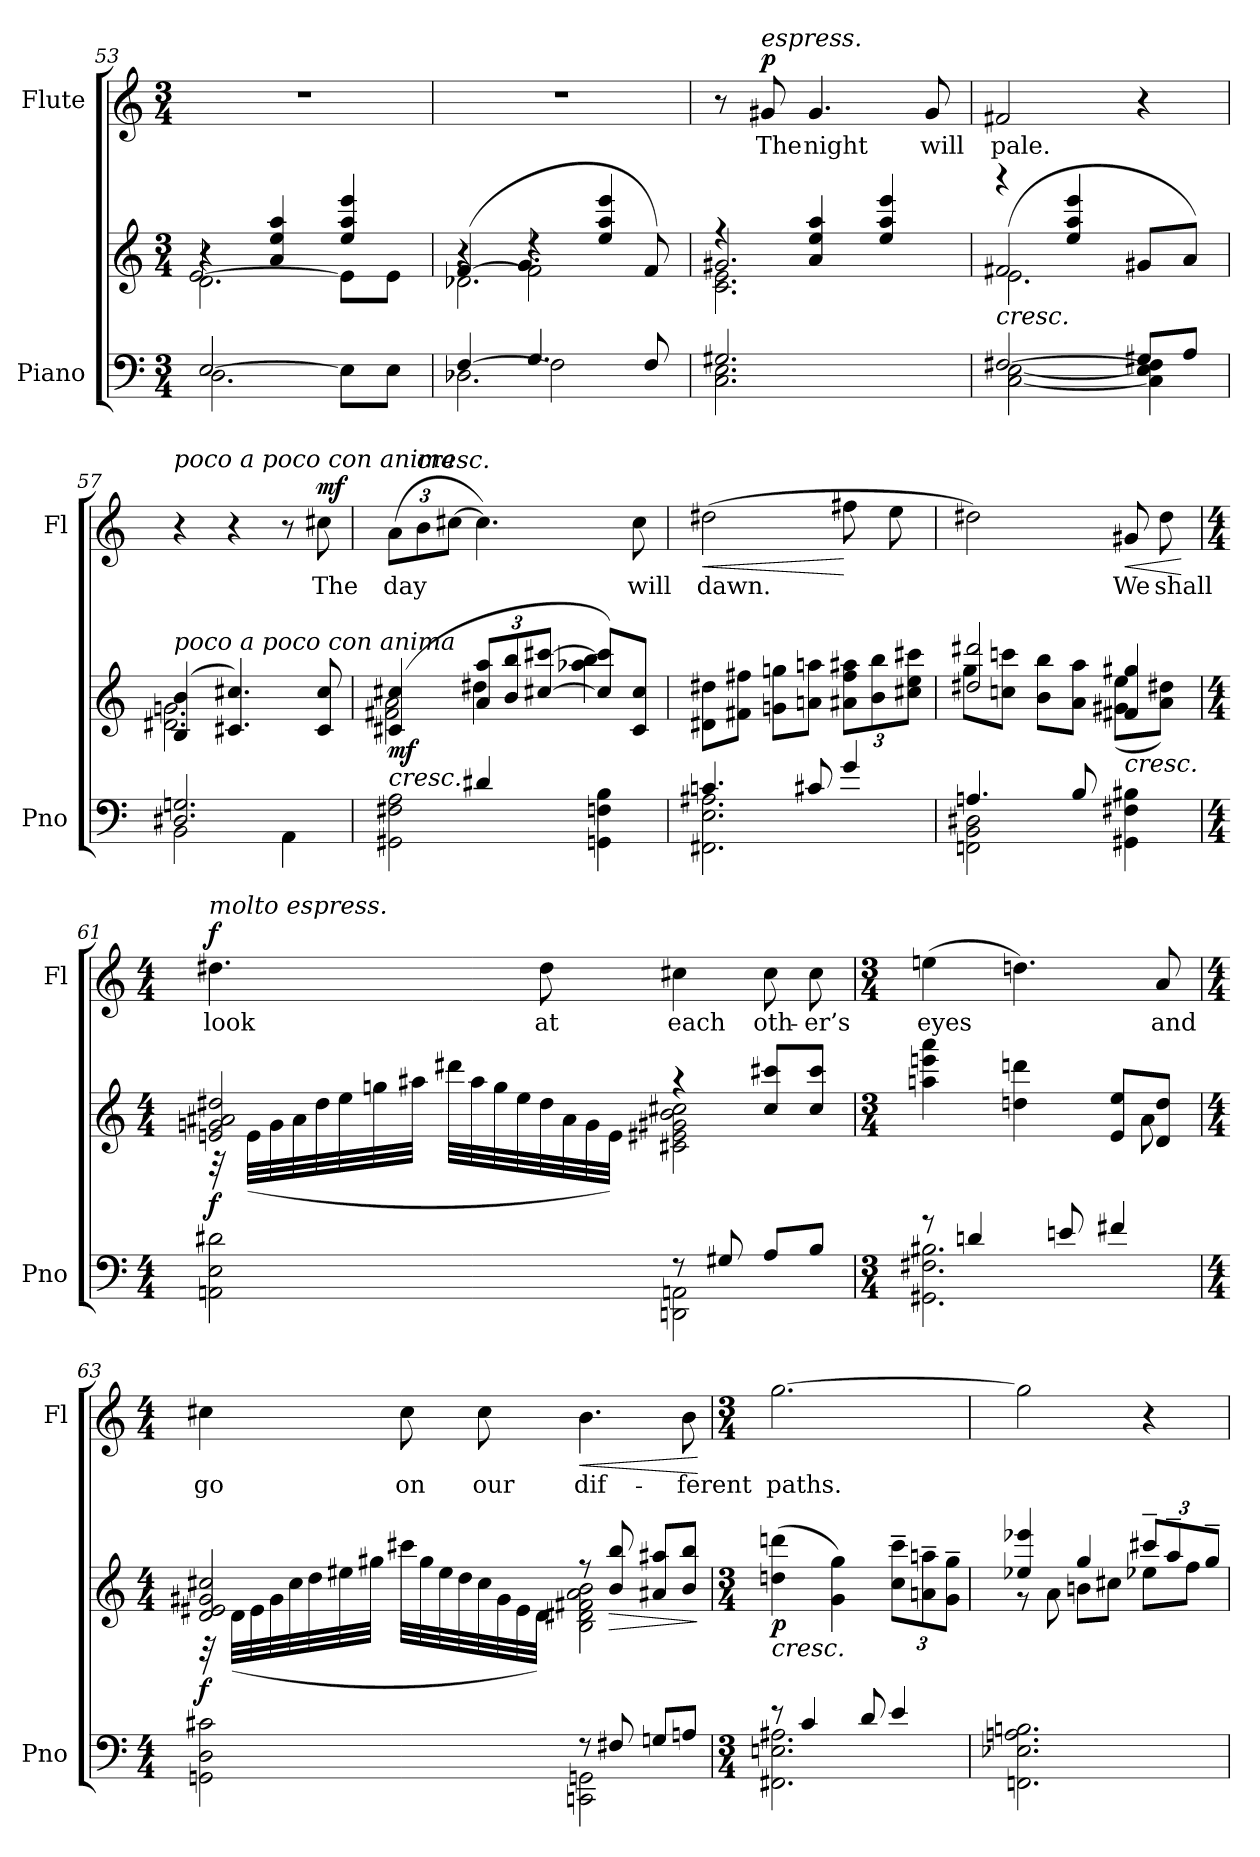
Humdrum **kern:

**kern	**kern	**dynam	**kern	**text	**dynam
*part2	*part2	*part2	*part1	*part1	*part1
*staff3	*staff2	*staff2/3	*staff1	*staff1	*staff1
*I"Piano	*	*	*I"Flute	*	*
*I'Pno	*	*	*I'Fl	*	*
*clefF4	*clefG2	*	*clefG2	*	*
*k[]	*k[]	*	*k[]	*	*
*M3/4	*M3/4	*	*M3/4	*	*
=53	=53	=53	=53	=53	=53
*^	*^	*	*	*	*
*	*	*	*^	*	*	*	*
[2E/	2.D\	4r	2.d\	[<2e/	.	2.r	.	.
.	.	4a/ 4ee/ 4aa/	.	.	.	.	.	.
8E\L]	.	4ee/ 4aa/ 4eee/	.	8e\L]	.	.	.	.
8E\J	.	.	.	8e\J	.	.	.	.
=54	=54	=54	=54	=54	=54	=54	=54	=54
*	*^	*	*	*^	*	*	*	*
[>4F/	2.D-X\	4ryy	4r	4ryy	(<[4f/	2.d-X\	.	2.r	.	.
4.G/	.	2F\]	4rdd	2f\]	4.g/	.	.	.	.	.
.	.	.	4ee/ 4aa/ 4eee/	.	.	.	.	.	.	.
8F/	.	.	.	.	8f/)	.	.	.	.	.
*	*v	*v	*	*	*	*	*	*	*	*
*	*	*	*	*v	*v	*	*	*	*
!!LO:LB:g=z
=55	=55	=55	=55	=55	=55	=55	=55	=55
2.G#X/	2.C\ 2.E\	4rff	2.c\ 2.e\	2.g#X/	.	8r	.	.
!	!	!	!	!	!	!LO:TX:a:i:t=espress.	!	!
!	!	!	!	!	!	!	!LO:LY:b	!LO:DY:a
.	.	.	.	.	.	8g#X/	The	p
!	!	!	!	!	!	!	!LO:LY:b	!
.	.	4a/ 4ee/ 4aa/	.	.	.	4.g#/	night	.
.	.	4ee/ 4aa/ 4eee/	.	.	.	.	.	.
!	!	!	!	!	!	!	!LO:LY:b	!
.	.	.	.	.	.	8g#/	will	.
=56	=56	=56	=56	=56	=56	=56	=56	=56
!	!	!LO:TX:b:i:t=cresc.	!	!	!	!	!	!
!	!	!	!	!	!	!	!LO:LY:b	!
[2F#X/	[2C\ [2E\	(<2f#X/	2.e\	4rbbb	.	2f#X/	pale.	.
.	.	.	.	4ee/ 4aa/ 4eee/	.	.	.	.
8G#X/L	4C\] 4E\] 4F#\]	8g#X/L	.	4ryy	.	4r	.	.
8A/J	.	8a/J)	.	.	.	.	.	.
*	*	*	*v	*v	*	*	*	*
=57	=57	=57	=57	=57	=57	=57	=57
!	!	!	!	!	!LO:TX:a:i:t=poco a poco con anima	!	!
!	!	!LO:TX:a:i:t=poco a poco con anima	!	!	!	!	!
2.D#X/ 2.Gn/	2BB\	(4B/ 4b/	2.d#X\ 2.gn\	.	4r	.	.
.	.	4.c#X/ 4.cc#X/)	.	.	4r	.	.
.	4AA\	.	.	.	8r	.	.
!	!	!	!	!	!	!LO:LY:b	!LO:DY:a
.	.	8c#/ 8cc#/	.	.	8cc#X\	The	mf
=58	=58	=58	=58	=58	=58	=58	=58
*	*	*	*^	*	*	*	*
!	!	!LO:TX:b:i:t=cresc.	!	!	!	!	!	!
!	!	!	!	!	!LO:DY:b	!	!LO:LY:b	!
2GG#X\ 2F#X\ 2A\	4ryy	(>(4c#X/ 4cc#X/	2f#X\ 2a\	4ryy	mf	(12a\L	day	.
!	!	!	!	!	!	!LO:TX:a:i:t=cresc.	!	!
.	.	.	.	.	.	12b\	.	.
.	.	.	.	.	.	[12cc#X\J	.	.
*	*	*Xbrackettup	*	*	*	*	*	*
.	4d#X/)	(12a/ 12aa/L	.	4dd#X\)	.	4.cc#\])	.	.
.	.	12b/ 12bb/	.	.	.	.	.	.
.	.	[<12cc#X/ [12ccc#X/J	.	.	.	.	.	.
4GGn\ 4Fn\ 4B\	4ryy	8cc#/] 8ccc#/]L)	4aa-X\ 4bb\	4ryy	.	.	.	.
!	!	!	!	!	!	!	!LO:LY:b	!
.	.	8c#/ 8cc#/J	.	.	.	8cc#\	will	.
*	*	*v	*v	*v	*	*	*	*
!!LO:LB:g=z
=59	=59	=59	=59	=59	=59	=59
!	!	!	!	!	!LO:LY:b	!LO:HP:b
4.cn/	2.FF#X\ 2.E\ 2.A#X\	8d#X\ 8dd#X\L	.	(2dd#X\	dawn.	<
.	.	8f#X\ 8ff#X\J	.	.	.	.
.	.	8gn\ 8ggn\L	.	.	.	.
8c#X/	.	8an\ 8aan\J	.	.	.	.
4g/	.	12a#X\ 12ff#\ 12aa#X\L	.	8ff#X\	.	[
.	.	12b\ 12bb\	.	.	.	.
.	.	.	.	8ee\	.	.
.	.	12cc#X\ 12ee\ 12ccc#X\J	.	.	.	.
=60	=60	=60	=60	=60	=60	=60
*	*	*^	*	*	*	*
4.An/	2FFn\ 2BB\ 2D#X\	2dd#X/ 2ddd#X/	8gg\L	.	2dd#X\)	.	.
.	.	.	8ccn\ 8cccn\J	.	.	.	.
.	.	.	8b\ 8bb\L	.	.	.	.
8B/	.	.	8a\ 8aa\J	.	.	.	.
!	!	!	!	!LO:HP:b	!	!LO:LY:b	!LO:HP:b
4GG#X\ 4F#X\ 4B#X\	4ryy	4f#X/ 4gg#X/	(8g#X\ 8ee\L	<	8g#X/	We	<
!	!	!	!	!	!	!LO:LY:b	!
.	.	.	8a\ 8dd#X\J)	.	8dd#\	shall	.
*v	*v	*	*	*	*	*	*
*	*v	*v	*	*	*	*
.	.	.	.	.	[
=61	=61	=61	=61	=61	=61
*M4/4	*M4/4	*	*M4/4	*	*
*^	*^	*	*	*	*
!	!	!	!	!	!LO:TX:a:i:t=molto espress.	!	!
!	!	!	!	!LO:DY:b	!	!LO:LY:b	!LO:DY:a
2AAn\ 2E\ 2d#X\	2ryy	2en/ 2gn/ 2a#X/ 2dd#X/	32r	f	4.dd#X\	look	f
.	.	.	(>32e\LLL	.	.	.	.
.	.	.	32g\	.	.	.	.
.	.	.	32a#\	.	.	.	.
.	.	.	32dd#\	.	.	.	.
.	.	.	32ee\	.	.	.	.
.	.	.	32ggn\	.	.	.	.
.	.	.	32aa#X\JJJ	.	.	.	.
.	.	.	32ddd#X\LLL	.	.	.	.
.	.	.	32aa#\	.	.	.	.
.	.	.	32gg\	.	.	.	.
.	.	.	32ee\	.	.	.	.
!	!	!	!	!	!	!LO:LY:b	!
.	.	.	32dd#\	.	8dd#\	at	.
.	.	.	32a#\	.	.	.	.
.	.	.	32g\	.	.	.	.
.	.	.	32e\JJJ)	.	.	.	.
!	!	!	!	!	!	!LO:LY:b	!
8rF	2DDn\ 2AAn\	4r	2c#X\ 2e#X\ 2g#X\ 2b\ 2cc#X\	.	4cc#X\	each	.
8G#X/	.	.	.	.	.	.	.
!	!	!	!	!	!	!LO:LY:b	!
8A/L	.	8cc#/ 8ccc#X/L	.	.	8cc#\	oth-	.
!	!	!	!	!	!	!LO:LY:b	!
8B/J	.	8cc#/ 8ccc#/J	.	.	8cc#\	-er’s	.
*v	*v	*	*	*	*	*	*
*	*v	*v	*	*	*	*
.	.	[	.	.	.
!!LO:PB:g=z
=62	=62	=62	=62	=62	=62
*M3/4	*M3/4	*	*M3/4	*	*
*^	*^	*	*	*	*
!	!	!	!	!	!	!LO:LY:b	!
8r	2.GG#X\ 2.F#X\ 2.B#X\	4aan\ 4eeen\ 4aaa\	8ryy	.	(4een\	eyes	.
*	*	*v	*v	*	*	*	*
4dn/	.	.	.	.	.	.
.	.	4ddn\ 4dddn\	.	4.ddn\)	.	.
8en/	.	.	.	.	.	.
4f#X/	.	8e/ 8ee/L	.	.	.	.
*	*	*^	*	*	*	*
!	!	!	!	!	!	!LO:LY:b	!
.	.	8d/ 8dd/J	8a\	.	8a/	and	.
=63	=63	=63	=63	=63	=63	=63	=63
*M4/4	*	*M4/4	*	*	*M4/4	*	*
!	!	!	!	!LO:DY:b	!	!LO:LY:b	!
2GGn\ 2D\ 2c#X\	2ryy	2d/ 2e#X/ 2g#X/ 2cc#X/	32r	f	4cc#X\	go	.
.	.	.	(>32d\LLL	.	.	.	.
.	.	.	32e#\	.	.	.	.
.	.	.	32g#\	.	.	.	.
.	.	.	32cc#\	.	.	.	.
.	.	.	32dd\	.	.	.	.
.	.	.	32ee#X\	.	.	.	.
.	.	.	32gg#X\JJJ	.	.	.	.
!	!	!	!	!	!	!LO:LY:b	!
.	.	.	32ccc#X\LLL	.	8cc#\	on	.
.	.	.	32gg#\	.	.	.	.
.	.	.	32ee#\	.	.	.	.
.	.	.	32dd\	.	.	.	.
!	!	!	!	!	!	!LO:LY:b	!
.	.	.	32cc#\	.	8cc#\	our	.
.	.	.	32g#\	.	.	.	.
.	.	.	32e#\	.	.	.	.
.	.	.	32d\JJJ)	.	.	.	.
!	!	!	!	!	!	!LO:LY:b	!LO:HP:b
8rF	2CCn\ 2GGn\	8r	2B\ 2d#X\ 2f#X\ 2a\ 2b\	.	4.b\	dif-	<
!	!	!	!	!LO:HP:b	!	!	!
8F#X/	.	8b/ 8bb/	.	>	.	.	.
8Gn/L	.	8a#X/ 8aa#X/L	.	.	.	.	.
!	!	!	!	!	!	!LO:LY:b	!
8An/J	.	8b/ 8bb/J	.	.	8b\	-ferent	.
*v	*v	*	*	*	*	*	*
*	*v	*v	*	*	*	*
.	.	]	.	.	[
=64	=64	=64	=64	=64	=64
*M3/4	*M3/4	*	*M3/4	*	*
*^	*	*	*	*	*
!	!	!LO:TX:b:i:t=cresc.	!	!	!	!
!	!	!	!LO:DY:b	!	!LO:LY:b	!
8r	2.FF#X\ 2.En\ 2.A#X\	(4ddn\ 4dddn\	p	[2.gg\	paths.	.
4c/	.	.	.	.	.	.
.	.	4g\ 4gg\)	.	.	.	.
8d/	.	.	.	.	.	.
4e/	.	12cc\~ 12ccc\~L	.	.	.	.
.	.	12an\~ 12aan\~	.	.	.	.
.	.	12g\~ 12gg\~J	.	.	.	.
*v	*v	*	*	*	*	*
!!LO:LB:g=z
=65	=65	=65	=65	=65	=65
*	*^	*	*	*	*
2.FFn\ 2.E-X\ 2.An\ 2.Bn\	4ee-X/ 4eee-X/	8rg	.	2gg\]	.	.
.	.	8a\	.	.	.	.
.	4gg/	8bn\L	.	.	.	.
.	.	8cc#X\J	.	.	.	.
.	12ccc#X~/L	8ee-X\L	.	4r	.	.
.	12aa~/	.	.	.	.	.
.	.	8ff\J	.	.	.	.
.	12gg~/J	.	.	.	.	.
*	*v	*v	*	*	*	*
=	=	=	=	=	=
*-	*-	*-	*-	*-	*-
